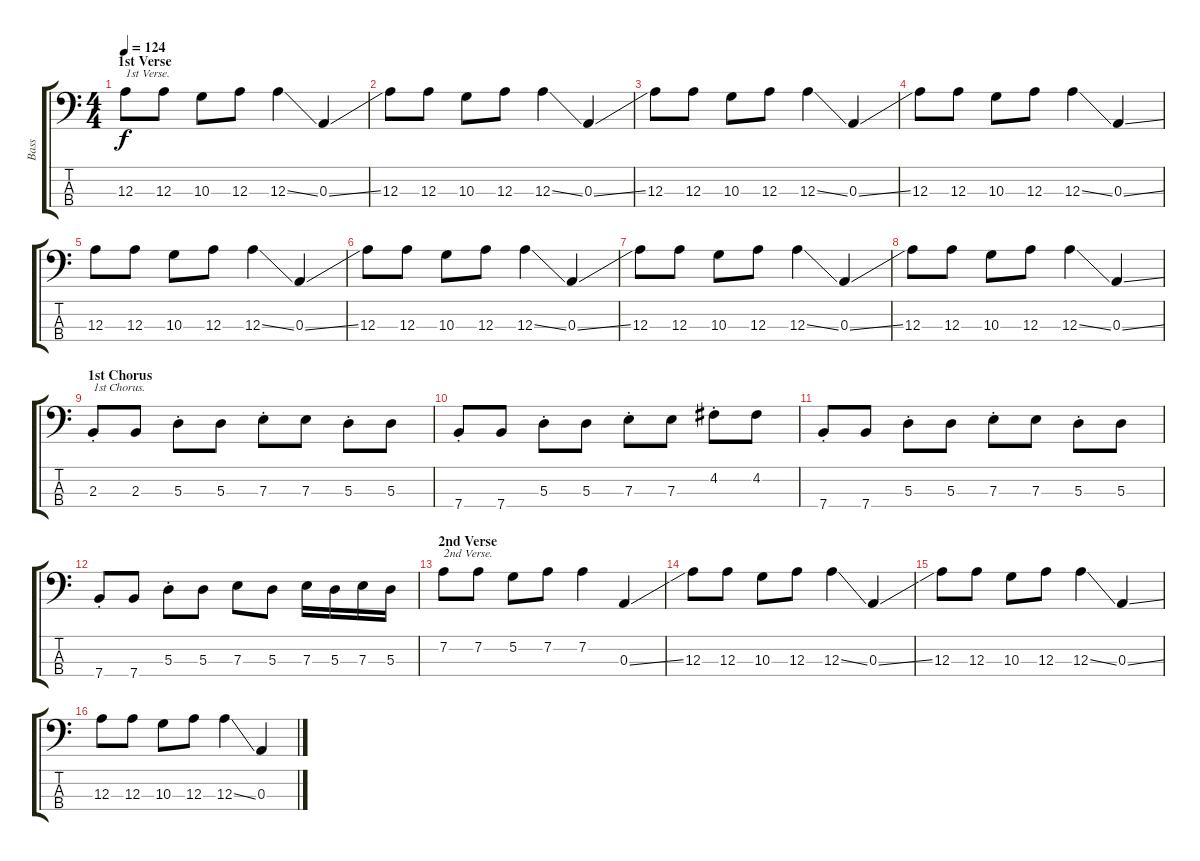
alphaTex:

\track ("Bass" "Bass") {instrument electricbassfinger}
\staff {score tabs}
\tuning (G2 D2 A1 E1) {hide}
\ts (4 4)
\section ("" "1st Verse")
\tempo 124
\clef f4
\ks c
12.3.8{txt "1st Verse." dy f} 12.3.8 10.3.8 12.3.8 12.3{ss}.4 0.3{ss}.4 |
12.3.8 12.3.8 10.3.8 12.3.8 12.3{ss}.4 0.3{ss}.4 |
12.3.8 12.3.8 10.3.8 12.3.8 12.3{ss}.4 0.3{ss}.4 |
12.3.8 12.3.8 10.3.8 12.3.8 12.3{ss}.4 0.3{ss}.4 |
12.3.8 12.3.8 10.3.8 12.3.8 12.3{ss}.4 0.3{ss}.4 |
12.3.8 12.3.8 10.3.8 12.3.8 12.3{ss}.4 0.3{ss}.4 |
12.3.8 12.3.8 10.3.8 12.3.8 12.3{ss}.4 0.3{ss}.4 |
12.3.8 12.3.8 10.3.8 12.3.8 12.3{ss}.4 0.3{ss}.4 |
\section ("" "1st Chorus")
2.3{st}.8{txt "1st Chorus."} 2.3.8 5.3{st}.8 5.3.8 7.3{st}.8 7.3.8 5.3{st}.8 5.3.8 |
7.4{st}.8 7.4.8 5.3{st}.8 5.3.8 7.3{st}.8 7.3.8 4.2{st}.8 4.2.8 |
7.4{st}.8 7.4.8 5.3{st}.8 5.3.8 7.3{st}.8 7.3.8 5.3{st}.8 5.3.8 |
7.4{st}.8 7.4.8 5.3{st}.8 5.3.8 7.3.8 5.3.8 7.3.16 5.3.16 7.3.16 5.3.16 |
\section ("" "2nd Verse")
7.2.8{txt "2nd Verse."} 7.2.8 5.2.8 7.2.8 7.2.4 0.3{ss}.4 |
12.3.8 12.3.8 10.3.8 12.3.8 12.3{ss}.4 0.3{ss}.4 |
12.3.8 12.3.8 10.3.8 12.3.8 12.3{ss}.4 0.3{ss}.4 |
12.3.8 12.3.8 10.3.8 12.3.8 12.3{ss}.4 0.3{ss}.4
